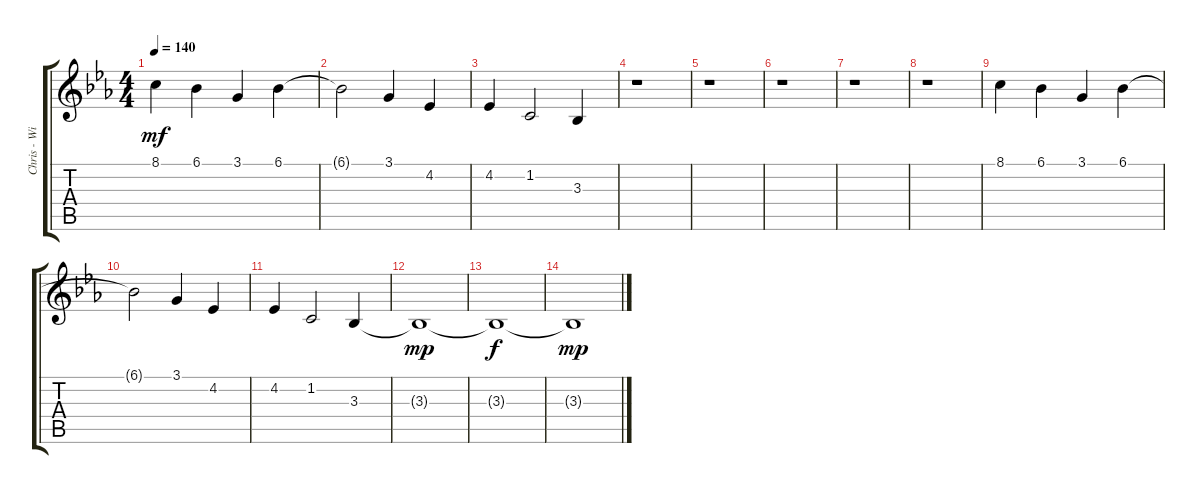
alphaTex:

\track ("Chris - Will (Voice)" "Chris - Wi") {instrument vibraphone}
\staff {score tabs}
\tuning (E4 B3 G3 D3 A2 E2) {hide}
\ts (4 4)
\tempo 140
\clef g2
\ks eb
8.1.4{dy mf} 6.1.4 3.1.4 6.1.4 |
6.1{t}.2 3.1.4 4.2.4 |
4.2.4 1.2.2 3.3.4 |
r.1 |
r.1 |
r.1 |
r.1 |
r.1 |
8.1.4 6.1.4 3.1.4 6.1.4 |
6.1{t}.2 3.1.4 4.2.4 |
4.2.4 1.2.2 3.3.4 |
3.3{t}.1{dy mp} |
3.3{t}.1{dy f} |
3.3{t}.1{dy mp}
